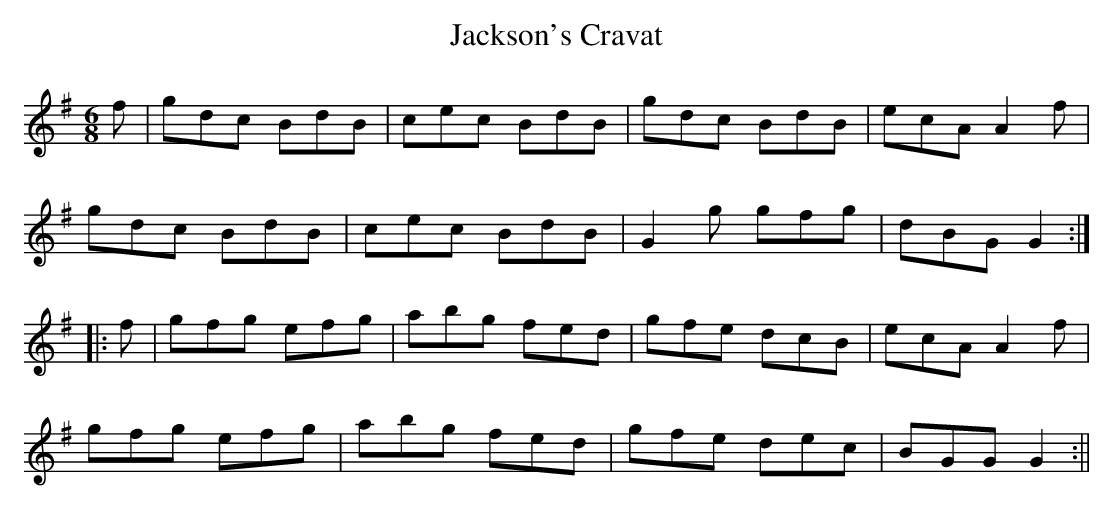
X:1
T:Jackson's Cravat
M:6/8
L:1/8
K:G
f|gdc BdB|cec BdB|gdc BdB|ecA A2f|
gdc BdB|cec BdB|G2g gfg|dBG G2:|
|:f|gfg efg|abg fed|gfe dcB|ecA A2f|
gfg efg|abg fed|gfe dec|BGG G2:||
